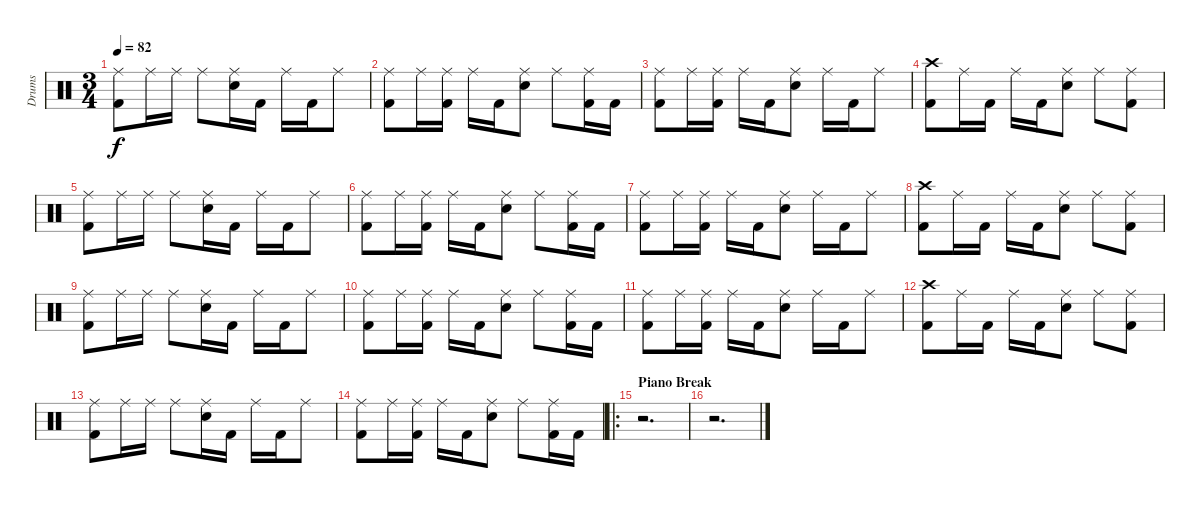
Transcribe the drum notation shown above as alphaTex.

\track ("Drums" "Drums") {instrument percussion}
\staff {score}
\articulation defaults
\ts (3 4)
\tempo 82
\clef neutral
\ks c
("Ride (middle)" "Kick (hit) 2").8{dy f} "Ride (middle)".16 "Ride (middle)".16 "Ride (middle)".8 ("Ride (middle)" "Electric Snare (hit)").16 "Kick (hit) 2".16 "Ride (middle)".16 "Kick (hit) 2".16 "Ride (middle)".8 |
("Ride (middle)" "Kick (hit) 2").8 "Ride (middle)".16 ("Ride (middle)" "Kick (hit) 2").16 "Ride (middle)".16 "Kick (hit) 2".16 ("Ride (middle)" "Electric Snare (hit)").8 "Ride (middle)".8 ("Ride (middle)" "Kick (hit) 2").16 "Kick (hit) 2".16 |
("Ride (middle)" "Kick (hit) 2").8 "Ride (middle)".16 ("Ride (middle)" "Kick (hit) 2").16 "Ride (middle)".16 "Kick (hit) 2".16 ("Ride (middle)" "Electric Snare (hit)").8 "Ride (middle)".16 "Kick (hit) 2".16 "Ride (middle)".8 |
("Crash high (hit)" "Kick (hit) 2").8 "Ride (middle)".16 "Kick (hit) 2".16 "Ride (middle)".16 "Kick (hit) 2".16 ("Ride (middle)" "Electric Snare (hit)").8 "Ride (middle)".8 ("Ride (middle)" "Kick (hit) 2").8 |
("Ride (middle)" "Kick (hit) 2").8 "Ride (middle)".16 "Ride (middle)".16 "Ride (middle)".8 ("Ride (middle)" "Electric Snare (hit)").16 "Kick (hit) 2".16 "Ride (middle)".16 "Kick (hit) 2".16 "Ride (middle)".8 |
("Ride (middle)" "Kick (hit) 2").8 "Ride (middle)".16 ("Ride (middle)" "Kick (hit) 2").16 "Ride (middle)".16 "Kick (hit) 2".16 ("Ride (middle)" "Electric Snare (hit)").8 "Ride (middle)".8 ("Ride (middle)" "Kick (hit) 2").16 "Kick (hit) 2".16 |
("Ride (middle)" "Kick (hit) 2").8 "Ride (middle)".16 ("Ride (middle)" "Kick (hit) 2").16 "Ride (middle)".16 "Kick (hit) 2".16 ("Ride (middle)" "Electric Snare (hit)").8 "Ride (middle)".16 "Kick (hit) 2".16 "Ride (middle)".8 |
("Crash high (hit)" "Kick (hit) 2").8 "Ride (middle)".16 "Kick (hit) 2".16 "Ride (middle)".16 "Kick (hit) 2".16 ("Ride (middle)" "Electric Snare (hit)").8 "Ride (middle)".8 ("Ride (middle)" "Kick (hit) 2").8 |
("Ride (middle)" "Kick (hit) 2").8 "Ride (middle)".16 "Ride (middle)".16 "Ride (middle)".8 ("Ride (middle)" "Electric Snare (hit)").16 "Kick (hit) 2".16 "Ride (middle)".16 "Kick (hit) 2".16 "Ride (middle)".8 |
("Ride (middle)" "Kick (hit) 2").8 "Ride (middle)".16 ("Ride (middle)" "Kick (hit) 2").16 "Ride (middle)".16 "Kick (hit) 2".16 ("Ride (middle)" "Electric Snare (hit)").8 "Ride (middle)".8 ("Ride (middle)" "Kick (hit) 2").16 "Kick (hit) 2".16 |
("Ride (middle)" "Kick (hit) 2").8 "Ride (middle)".16 ("Ride (middle)" "Kick (hit) 2").16 "Ride (middle)".16 "Kick (hit) 2".16 ("Ride (middle)" "Electric Snare (hit)").8 "Ride (middle)".16 "Kick (hit) 2".16 "Ride (middle)".8 |
("Crash high (hit)" "Kick (hit) 2").8 "Ride (middle)".16 "Kick (hit) 2".16 "Ride (middle)".16 "Kick (hit) 2".16 ("Ride (middle)" "Electric Snare (hit)").8 "Ride (middle)".8 ("Ride (middle)" "Kick (hit) 2").8 |
("Ride (middle)" "Kick (hit) 2").8 "Ride (middle)".16 "Ride (middle)".16 "Ride (middle)".8 ("Ride (middle)" "Electric Snare (hit)").16 "Kick (hit) 2".16 "Ride (middle)".16 "Kick (hit) 2".16 "Ride (middle)".8 |
("Ride (middle)" "Kick (hit) 2").8 "Ride (middle)".16 ("Ride (middle)" "Kick (hit) 2").16 "Ride (middle)".16 "Kick (hit) 2".16 ("Ride (middle)" "Electric Snare (hit)").8 "Ride (middle)".8 ("Ride (middle)" "Kick (hit) 2").16 "Kick (hit) 2".16 |
\ro
\section ("" "Piano Break")
r.2{d} |
r.2{d}
